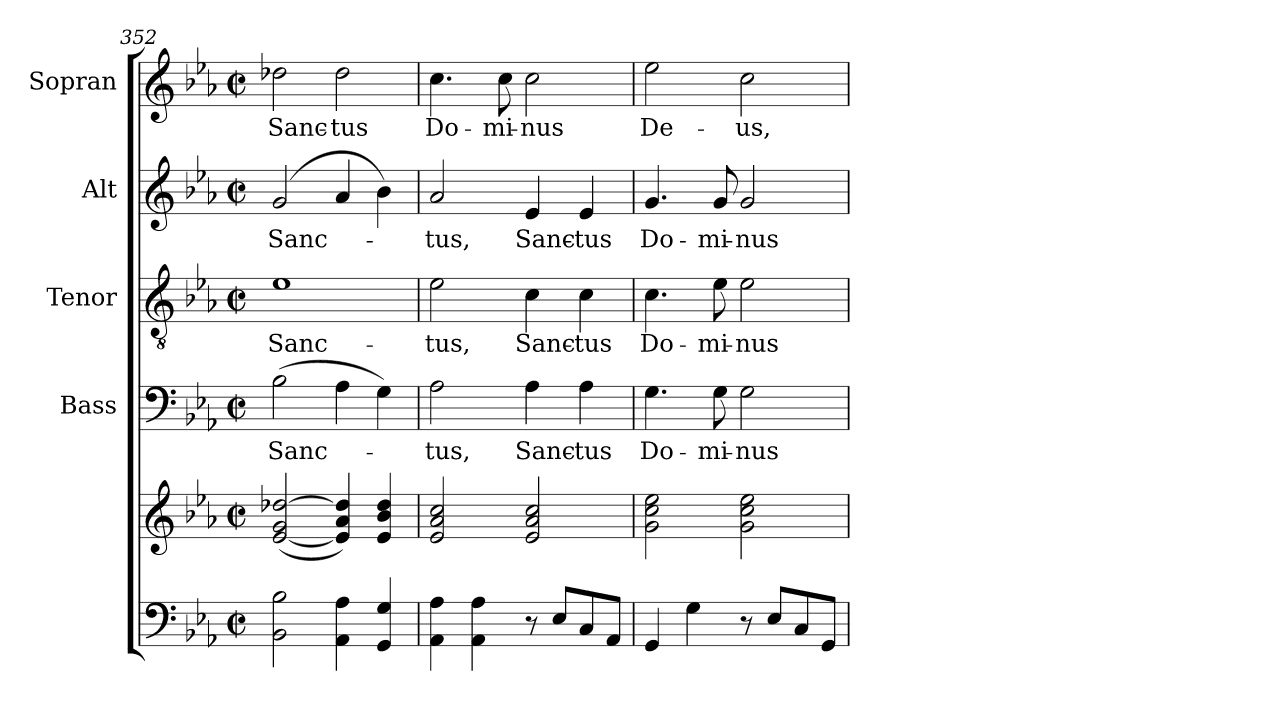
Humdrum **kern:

**kern	**kern	**kern	**text	**kern	**text	**kern	**text	**kern	**text
*part5	*part5	*part4	*part4	*part3	*part3	*part2	*part2	*part1	*part1
*staff6	*staff5	*staff4	*staff4	*staff3	*staff3	*staff2	*staff2	*staff1	*staff1
*	*	*I"Bass	*	*I"Tenor	*	*I"Alt	*	*I"Sopran	*
*	*	*I'B.	*	*I'T.	*	*I'A.	*	*I'S.	*
!!LO:LB:g=z
*clefF4	*clefG2	*clefF4	*	*clefGv2	*	*clefG2	*	*clefG2	*
*k[b-e-a-]	*k[b-e-a-]	*k[b-e-a-]	*	*k[b-e-a-]	*	*k[b-e-a-]	*	*k[b-e-a-]	*
*E-:	*E-:	*E-:	*	*E-:	*	*E-:	*	*E-:	*
*M2/2	*M2/2	*M2/2	*	*M2/2	*	*M2/2	*	*M2/2	*
*met(c|)	*met(c|)	*met(c|)	*	*met(c|)	*	*met(c|)	*	*met(c|)	*
=352	=352	=352	=352	=352	=352	=352	=352	=352	=352
!	!	!	!LO:LY:b	!	!LO:LY:b	!	!LO:LY:b	!	!LO:LY:b
2BB-\ 2B-\	([2e-/ 2g/ [2dd-X/	(>2B-\	Sanc-	1e-	Sanc-	(2g/	Sanc-	2dd-X\	Sanc-
!	!	!	!	!	!	!	!	!	!LO:LY:b
4AA-\ 4A-\	4e-/] 4a-/ 4dd-/])	4A-\	.	.	.	4a-/	.	2dd-\	-tus
4GG/ 4G/	4e-/ 4b-/ 4dd-/	4G\)	.	.	.	4b-\)	.	.	.
=353	=353	=353	=353	=353	=353	=353	=353	=353	=353
!	!	!	!LO:LY:b	!	!LO:LY:b	!	!LO:LY:b	!	!LO:LY:b
4AA-\ 4A-\	2e-/ 2a-/ 2cc/	2A-\	-tus,	2e-\	-tus,	2a-/	-tus,	4.cc\	Do-
4AA-\ 4A-\	.	.	.	.	.	.	.	.	.
!	!	!	!	!	!	!	!	!	!LO:LY:b
.	.	.	.	.	.	.	.	8cc\	-mi-
!	!	!	!LO:LY:b	!	!LO:LY:b	!	!LO:LY:b	!	!LO:LY:b
8r	2e-/ 2a-/ 2cc/	4A-\	Sanc-	4c\	Sanc-	4e-/	Sanc-	2cc\	-nus
8E-/L	.	.	.	.	.	.	.	.	.
!	!	!	!LO:LY:b	!	!LO:LY:b	!	!LO:LY:b	!	!
8C/	.	4A-\	-tus	4c\	-tus	4e-/	-tus	.	.
8AA-/J	.	.	.	.	.	.	.	.	.
=354	=354	=354	=354	=354	=354	=354	=354	=354	=354
!	!	!	!LO:LY:b	!	!LO:LY:b	!	!LO:LY:b	!	!LO:LY:b
4GG/	2g\ 2cc\ 2ee-\	4.G\	Do-	4.c\	Do-	4.g/	Do-	2ee-\	De-
4G\	.	.	.	.	.	.	.	.	.
!	!	!	!LO:LY:b	!	!LO:LY:b	!	!LO:LY:b	!	!
.	.	8G\	-mi-	8e-\	-mi-	8g/	-mi-	.	.
!	!	!	!LO:LY:b	!	!LO:LY:b	!	!LO:LY:b	!	!LO:LY:b
8r	2g\ 2cc\ 2ee-\	2G\	-nus	2e-\	-nus	2g/	-nus	2cc\	-us,
8E-/L	.	.	.	.	.	.	.	.	.
8C/	.	.	.	.	.	.	.	.	.
8GG/J	.	.	.	.	.	.	.	.	.
=	=	=	=	=	=	=	=	=	=
*-	*-	*-	*-	*-	*-	*-	*-	*-	*-
